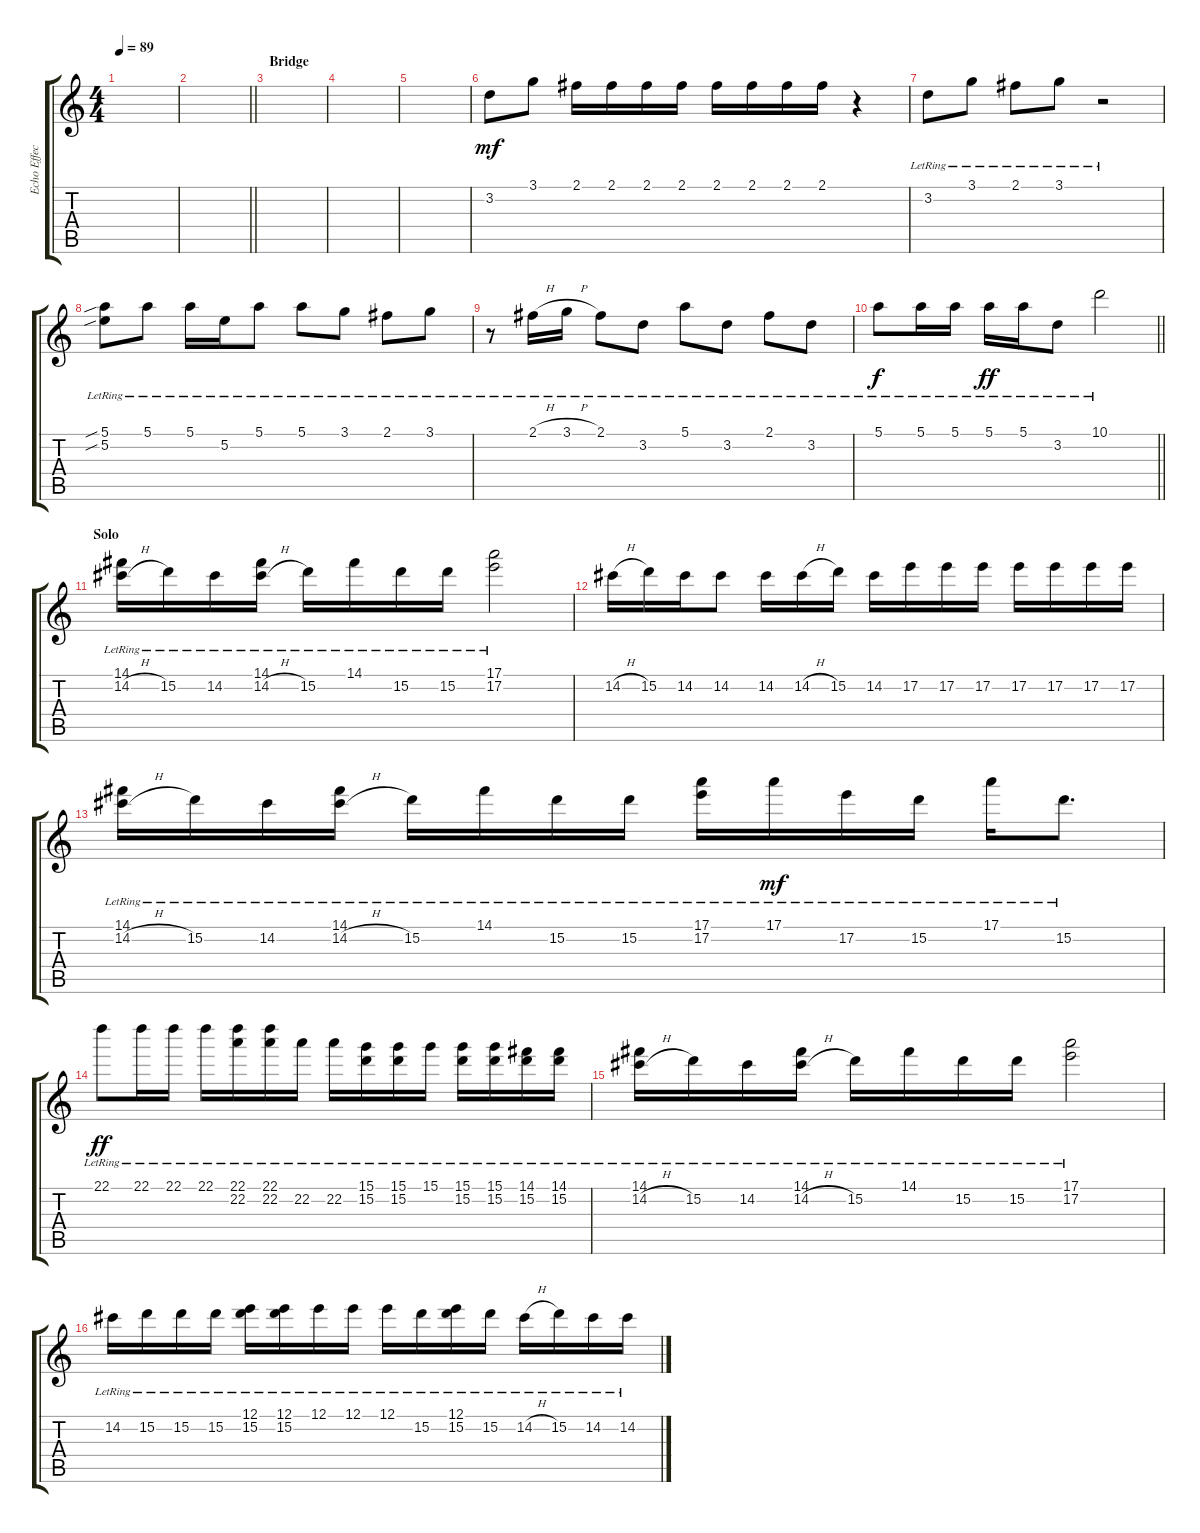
\track ("Echo Effects" "Echo Effec") {instrument electricguitarjazz}
\staff {score tabs}
\tuning (E4 B3 G3 D3 A2 E2) {hide}
\ts (4 4)
\tempo 89
\clef g2
\ks c
|
\barLineRight lightlight
|
\section ("" "Bridge")
|
|
|
3.2.8{dy mf} 3.1.8 2.1.16 2.1.16 2.1.16 2.1.16 2.1.16 2.1.16 2.1.16 2.1.16 r.4 |
3.2{lr}.8 3.1{lr}.8 2.1{lr}.8 3.1{lr}.8 r.2 |
(5.1{sib lr} 5.2{sib lr}).8 5.1{lr}.8 5.1{lr}.16 5.2{lr}.16 5.1{lr}.8 5.1{lr}.8 3.1{lr}.8 2.1{lr}.8 3.1{lr}.8 |
r.8 2.1{h lr}.16 3.1{h lr}.16 2.1{lr}.8 3.2{lr}.8 5.1{lr}.8 3.2{lr}.8 2.1{lr}.8 3.2{lr}.8 |
\barLineRight lightlight
5.1{lr}.8{dy f} 5.1{lr}.16 5.1{lr}.16 5.1{lr}.16{dy ff} 5.1{lr}.16 3.2{lr}.8 10.1{lr}.2 |
\section ("" "Solo")
(14.1{lr} 14.2{h lr}).16{volume 9 instrument distortionguitar} 15.2{lr}.16 14.2{lr}.16 (14.1{lr} 14.2{h lr}).16 15.2{lr}.16 14.1{lr}.16 15.2{lr}.16 15.2{lr}.16 (17.1{lr} 17.2{lr}).2 |
14.2{h}.16 15.2.16 14.2.16 14.2.8 14.2.16 14.2{h}.16 15.2.16 14.2.16 17.2.16 17.2.16 17.2.16 17.2.16 17.2.16 17.2.16 17.2.16 |
(14.1{lr} 14.2{h lr}).16 15.2{lr}.16 14.2{lr}.16 (14.1{lr} 14.2{h lr}).16 15.2{lr}.16 14.1{lr}.16 15.2{lr}.16 15.2{lr}.16 (17.1{lr} 17.2{lr}).16 17.1{lr}.16{dy mf} 17.2{lr}.16 15.2{lr}.16 17.1{lr}.16 15.2{lr}.8{d} |
22.1{lr}.8{dy ff} 22.1{lr}.16 22.1{lr}.16 22.1{lr}.16 (22.1{lr} 22.2).16 (22.1{lr} 22.2).16 22.2{lr}.16 22.2{lr}.16 (15.1{lr} 15.2{lr}).16 (15.1{lr} 15.2{lr}).16 15.1{lr}.16 (15.1{lr} 15.2{lr}).16 (15.1{lr} 15.2{lr}).16 (14.1{lr} 15.2{lr}).16 (14.1{lr} 15.2{lr}).16 |
(14.1{lr} 14.2{h lr}).16 15.2{lr}.16 14.2{lr}.16 (14.1{lr} 14.2{h lr}).16 15.2{lr}.16 14.1{lr}.16 15.2{lr}.16 15.2{lr}.16 (17.1{lr} 17.2{lr}).2 |
14.2{lr}.16 15.2{lr}.16 15.2{lr}.16 15.2{lr}.16 (12.1{lr} 15.2{lr}).16 (12.1{lr} 15.2{lr}).16 12.1{lr}.16 12.1{lr}.16 12.1{lr}.16 15.2{lr}.16 (12.1{lr} 15.2{lr}).16 15.2{lr}.16 14.2{h lr}.16 15.2{lr}.16 14.2{lr}.16 14.2{h lr}.16
